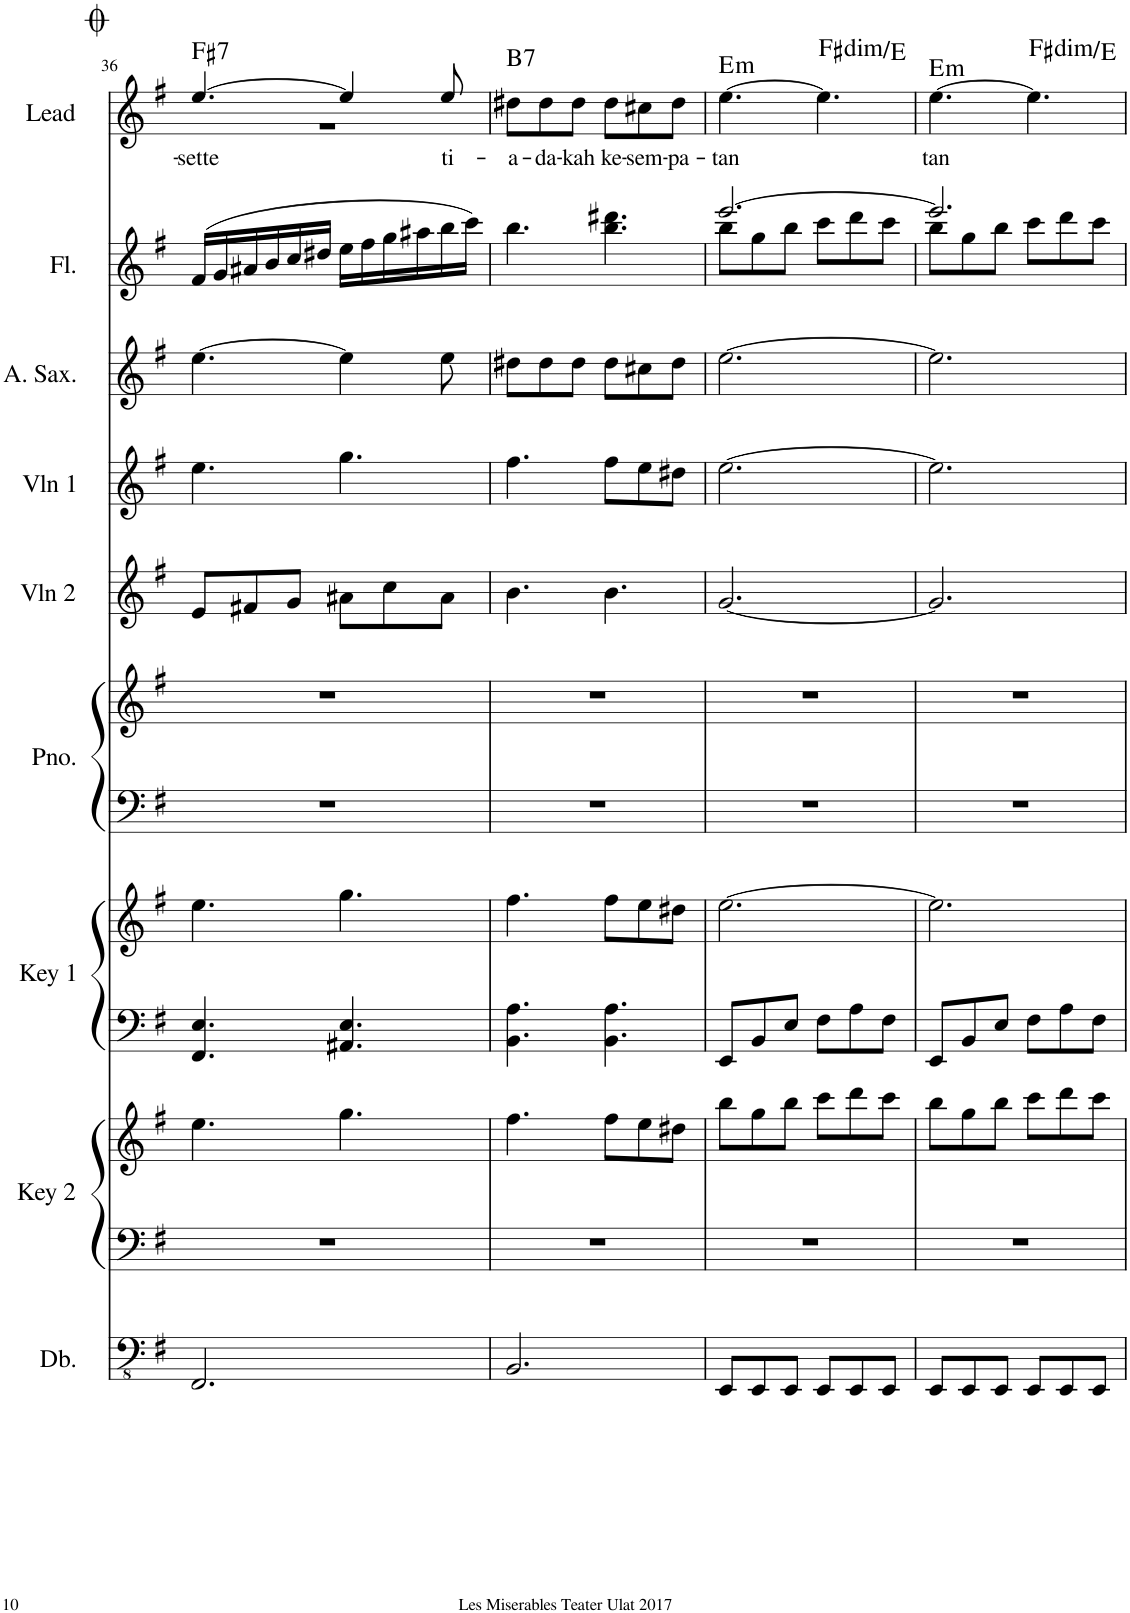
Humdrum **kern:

**kern	**kern	**kern	**kern	**kern	**kern	**kern	**kern	**kern	**kern	**kern	**kern	**text	**harte
*part9	*part8	*part8	*part7	*part7	*part6	*part6	*part5	*part4	*part3	*part2	*part1	*part1	*part1
*staff12	*staff11	*staff10	*staff9	*staff8	*staff7	*staff6	*staff5	*staff4	*staff3	*staff2	*staff1	*staff1	*
*I"Double Bass	*I"Keyboard 2	*	*I"Keyboard 1	*	*I"Piano	*	*I"Violin 2	*I"Violin 1	*I"Alto Saxophone	*I"Flute	*I"Lead	*	*
*I'Db.	*I'Key 2	*	*I'Key 1	*	*I'Pno.	*	*I'Vln 2	*I'Vln 1	*I'A. Sax.	*I'Fl.	*I'Lead	*	*
!!LO:PB:g=z
*clefFv4	*clefF4	*clefG2	*clefF4	*clefG2	*clefF4	*clefG2	*clefG2	*clefG2	*clefG2	*clefG2	*clefG2	*	*
*ITrd7c12	*	*	*	*	*	*	*	*	*ITrd5c9	*	*	*	*
*k[f#]	*k[f#]	*k[f#]	*k[f#]	*k[f#]	*k[f#]	*k[f#]	*k[f#]	*k[f#]	*k[f#]	*k[f#]	*k[f#]	*	*
*M6/8	*M6/8	*M6/8	*M6/8	*M6/8	*M6/8	*M6/8	*M6/8	*M6/8	*M6/8	*M6/8	*M6/8	*	*
=36	=36	=36	=36	=36	=36	=36	=36	=36	=36	=36	=36	=36	=36
!	!	!	!	!	!	!	!	!	!	!	!	!LO:LY:b	!LO:H:kt=7
*	*	*	*	*	*	*	*	*	*	*	*^	*	*
2.FFF#/	2.r	4.ee\	4.FF#/ 4.E/	4.ee\	2.r	2.r	8e/L	4.ee\	[4.ee\	(16f#/LL	[4.ee/	2.r	-sette	F#:7
.	.	.	.	.	.	.	.	.	.	16g/	.	.	.	.
.	.	.	.	.	.	.	8f#X/	.	.	16a#X/	.	.	.	.
.	.	.	.	.	.	.	.	.	.	16b/	.	.	.	.
.	.	.	.	.	.	.	8g/J	.	.	16cc/	.	.	.	.
.	.	.	.	.	.	.	.	.	.	16dd#X/JJ	.	.	.	.
.	.	4.gg\	4.AA#X/ 4.E/	4.gg\	.	.	8a#X\L	4.gg\	4ee\]	16ee\LL	4ee/]	.	.	.
.	.	.	.	.	.	.	.	.	.	16ff#\	.	.	.	.
.	.	.	.	.	.	.	8cc\	.	.	16gg\	.	.	.	.
.	.	.	.	.	.	.	.	.	.	16aa#X\	.	.	.	.
!	!	!	!	!	!	!	!	!	!	!	!	!	!LO:LY:b	!
.	.	.	.	.	.	.	8a#\J	.	8ee\	16bb\	8ee/	.	-ti-	.
.	.	.	.	.	.	.	.	.	.	16ccc\JJ)	.	.	.	.
*	*	*	*	*	*	*	*	*	*	*	*v	*v	*	*
=37	=37	=37	=37	=37	=37	=37	=37	=37	=37	=37	=37	=37	=37
!	!	!	!	!	!	!	!	!	!	!	!	!LO:LY:b	!LO:H:kt=7
2.BBB/	2.r	4.ff#\	4.BB\ 4.A\	4.ff#\	2.r	2.r	4.b\	4.ff#\	8dd#X\L	4.bb\	8dd#X\L	-a-	B:7
!	!	!	!	!	!	!	!	!	!	!	!	!LO:LY:b	!
.	.	.	.	.	.	.	.	.	8dd#\	.	8dd#\	-da-	.
!	!	!	!	!	!	!	!	!	!	!	!	!LO:LY:b	!
.	.	.	.	.	.	.	.	.	8dd#\J	.	8dd#\J	-kah	.
!	!	!	!	!	!	!	!	!	!	!	!	!LO:LY:b	!
.	.	8ff#\L	4.BB\ 4.A\	8ff#\L	.	.	4.b\	8ff#\L	8dd#\L	4.bb\ 4.ddd#X\	8dd#\L	ke-	.
!	!	!	!	!	!	!	!	!	!	!	!	!LO:LY:b	!
.	.	8ee\	.	8ee\	.	.	.	8ee\	8cc#X\	.	8cc#X\	-sem-	.
!	!	!	!	!	!	!	!	!	!	!	!	!LO:LY:b	!
.	.	8dd#X\J	.	8dd#X\J	.	.	.	8dd#X\J	8dd#\J	.	8dd#\J	-pa-	.
=38	=38	=38	=38	=38	=38	=38	=38	=38	=38	=38	=38	=38	=38
*	*	*	*	*	*	*	*	*	*	*^	*	*	*
!	!	!	!	!	!	!	!	!	!	!	!	!	!LO:LY:b	!LO:H:kt=m
8EEE/L	2.r	8bb\L	8EE/L	[2.ee\	2.r	2.r	[2.g/	[2.ee\	[2.ee\	[2.eee/	8bb\L	[4.ee\	-tan	E:min
8EEE/	.	8gg\	8BB/	.	.	.	.	.	.	.	8gg\	.	.	.
8EEE/J	.	8bb\J	8E/J	.	.	.	.	.	.	.	8bb\J	.	.	.
!	!	!	!	!	!	!	!	!	!	!	!	!	!	!LO:H:kt=dim
8EEE/L	.	8ccc\L	8F#\L	.	.	.	.	.	.	.	8ccc\L	4.ee\]	.	F#:dim/b7
8EEE/	.	8ddd\	8A\	.	.	.	.	.	.	.	8ddd\	.	.	.
8EEE/J	.	8ccc\J	8F#\J	.	.	.	.	.	.	.	8ccc\J	.	.	.
=39	=39	=39	=39	=39	=39	=39	=39	=39	=39	=39	=39	=39	=39	=39
!	!	!	!	!	!	!	!	!	!	!	!	!	!LO:LY:b	!LO:H:kt=m
8EEE/L	2.r	8bb\L	8EE/L	2.ee\]	2.r	2.r	2.g/]	2.ee\]	2.ee\]	2.eee/]	8bb\L	[4.ee\	-tan	E:min
8EEE/	.	8gg\	8BB/	.	.	.	.	.	.	.	8gg\	.	.	.
8EEE/J	.	8bb\J	8E/J	.	.	.	.	.	.	.	8bb\J	.	.	.
!	!	!	!	!	!	!	!	!	!	!	!	!	!	!LO:H:kt=dim
8EEE/L	.	8ccc\L	8F#\L	.	.	.	.	.	.	.	8ccc\L	4.ee\]	.	F#:dim/b7
8EEE/	.	8ddd\	8A\	.	.	.	.	.	.	.	8ddd\	.	.	.
8EEE/J	.	8ccc\J	8F#\J	.	.	.	.	.	.	.	8ccc\J	.	.	.
*	*	*	*	*	*	*	*	*	*	*v	*v	*	*	*
=	=	=	=	=	=	=	=	=	=	=	=	=	=
*-	*-	*-	*-	*-	*-	*-	*-	*-	*-	*-	*-	*-	*-
